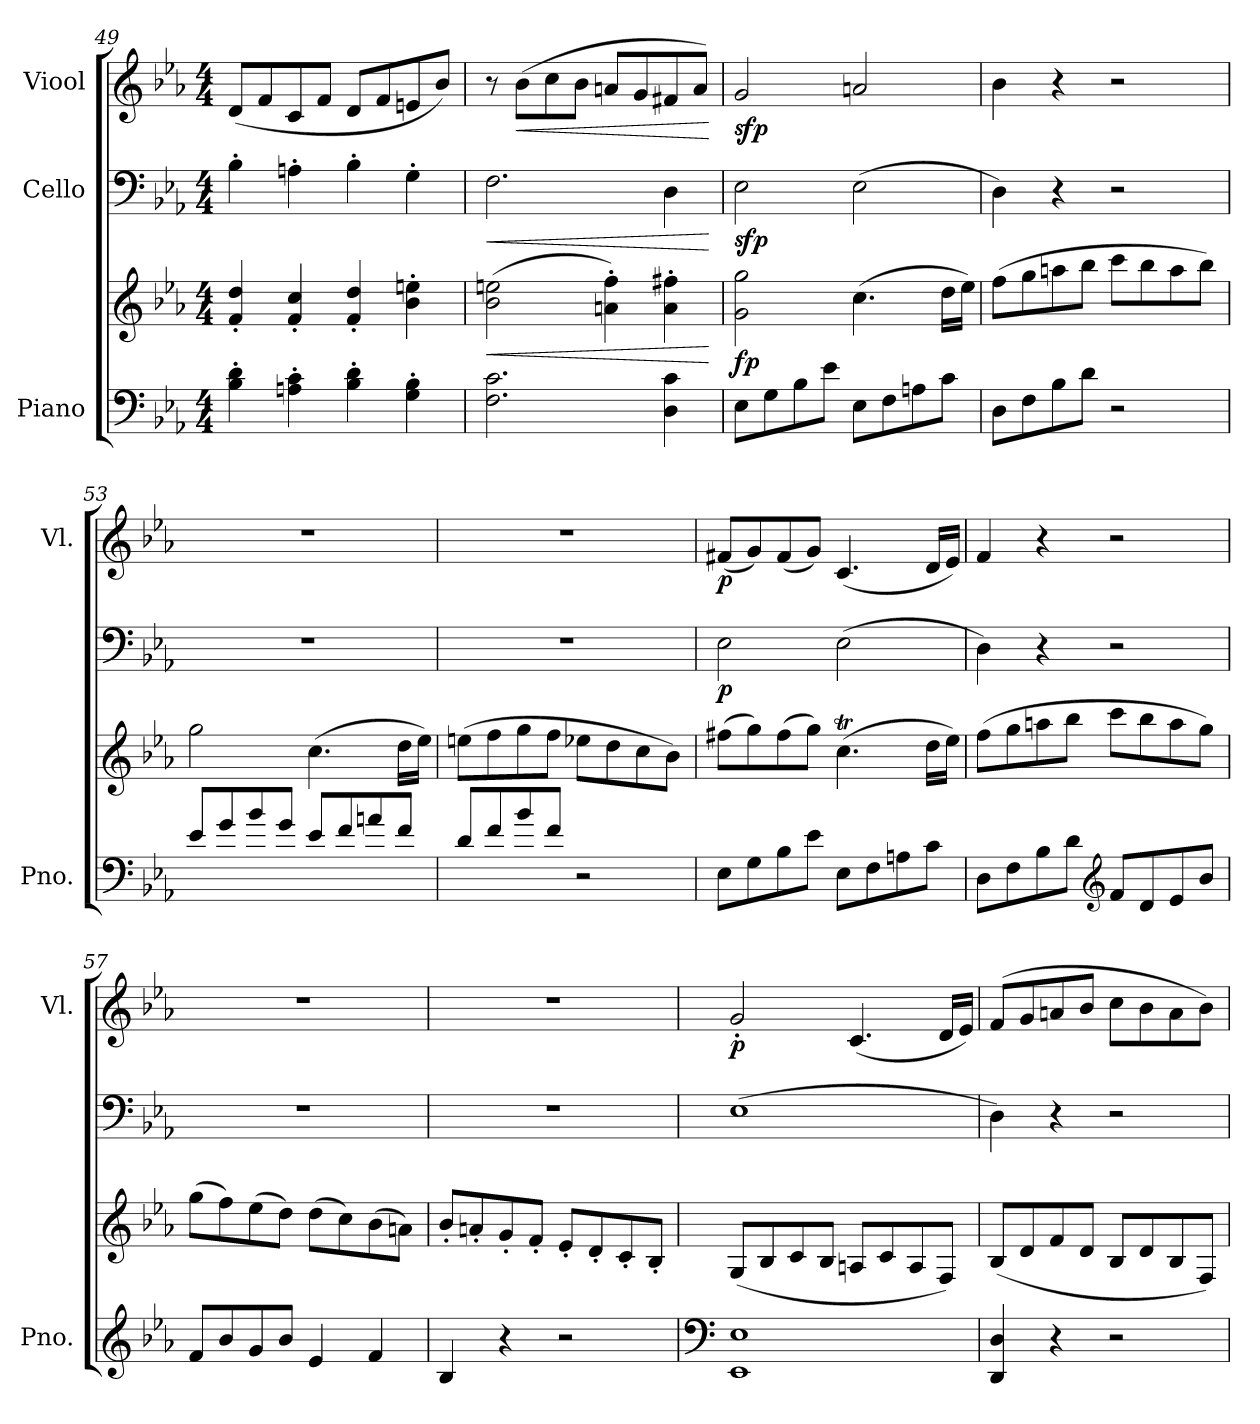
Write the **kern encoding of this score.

**kern	**kern	**dynam	**kern	**dynam	**kern	**dynam
*part3	*part3	*part3	*part2	*part2	*part1	*part1
*staff4	*staff3	*staff3/4	*staff2	*staff2	*staff1	*staff1
*I"Piano	*	*	*I"Cello	*	*I"Viool	*
*I'Pno.	*	*	*	*	*I'Vl.	*
!!LO:LB:g=z
*clefF4	*clefG2	*	*clefF4	*	*clefG2	*
*k[b-e-a-]	*k[b-e-a-]	*	*k[b-e-a-]	*	*k[b-e-a-]	*
*M4/4	*M4/4	*	*M4/4	*	*M4/4	*
=49	=49	=49	=49	=49	=49	=49
4B-\' 4d\'	4f/' 4dd/'	.	4B-'\	.	(<8d/L	.
.	.	.	.	.	8f/	.
4An\' 4c\'	4f/' 4cc/'	.	4An'\	.	8c/	.
.	.	.	.	.	8f/J	.
4B-\' 4d\'	4f/' 4dd/'	.	4B-'\	.	8d/L	.
.	.	.	.	.	8f/	.
4G\' 4B-\'	4b-\' 4een\'	.	4G'\	.	8en/	.
.	.	.	.	.	8b-/J)	.
=50	=50	=50	=50	=50	=50	=50
!	!	!LO:HP:b	!	!LO:HP:b	!	!
2.F\ 2.c\	(>2b-\ 2een\	<	2.F\	<	8r	.
!	!	!	!	!	!	!LO:HP:b
.	.	.	.	.	(>8b-\L	<
.	.	.	.	.	8cc\	.
.	.	.	.	.	8b-\J	.
.	4an\' 4ff\')	.	.	.	8an/L	.
.	.	.	.	.	8g/	.
4D\ 4c\	4a\' 4ff#X\'	.	4D\	.	8f#X/	.
.	.	.	.	.	8a/J)	.
.	.	[	.	[	.	[
=51	=51	=51	=51	=51	=51	=51
!	!	!LO:DY:b	!	!LO:DY:b	!	!LO:DY:b
8E-\L	2g\ 2gg\	fp	2E-\	sfp	2g/	sfp
8G\	.	.	.	.	.	.
8B-\	.	.	.	.	.	.
8e-\J	.	.	.	.	.	.
8E-\L	(>4.cc\	.	(>2E-\	.	2an/	.
8F\	.	.	.	.	.	.
8An\	.	.	.	.	.	.
8c\J	16dd\LL	.	.	.	.	.
.	16ee-\JJ)	.	.	.	.	.
=52	=52	=52	=52	=52	=52	=52
8D\L	(>8ff\L	.	4D\)	.	4b-\	.
8F\	8gg\	.	.	.	.	.
8B-\	8aan\	.	4r	.	4r	.
8d\J	8bb-\J	.	.	.	.	.
2r	8ccc\L	.	2r	.	2r	.
.	8bb-\	.	.	.	.	.
.	8aa\	.	.	.	.	.
.	8bb-\J)	.	.	.	.	.
!!LO:LB:g=z
=53	=53	=53	=53	=53	=53	=53
8e-/L	2gg\	.	1r	.	1r	.
8g/	.	.	.	.	.	.
8b-/	.	.	.	.	.	.
8g/J	.	.	.	.	.	.
8e-/L	(>4.cc\	.	.	.	.	.
8f/	.	.	.	.	.	.
8an/	.	.	.	.	.	.
8f/J	16dd\LL	.	.	.	.	.
.	16ee-\JJ)	.	.	.	.	.
=54	=54	=54	=54	=54	=54	=54
8d/L	(>8een\L	.	1r	.	1r	.
8f/	8ff\	.	.	.	.	.
8b-/	8gg\	.	.	.	.	.
8f/J	8ff\J	.	.	.	.	.
2r	8ee-X\L	.	.	.	.	.
.	8dd\	.	.	.	.	.
.	8cc\	.	.	.	.	.
.	8b-\J)	.	.	.	.	.
=55	=55	=55	=55	=55	=55	=55
!	!	!	!	!LO:DY:b	!	!LO:DY:b
8E-\L	(>8ff#X\L	.	2E-\	p	(<8f#X/L	p
8G\	8gg\)	.	.	.	8g/)	.
8B-\	(>8ff#\	.	.	.	(<8f#/	.
8e-\J	8gg\J)	.	.	.	8g/J)	.
8E-\L	(>4.ccT\	.	(>2E-\	.	(<4.c/	.
8F\	.	.	.	.	.	.
8An\	.	.	.	.	.	.
8c\J	16dd\LL	.	.	.	16d/LL	.
.	16ee-\JJ)	.	.	.	16e-/JJ)	.
=56	=56	=56	=56	=56	=56	=56
8D\L	(>8ff\L	.	4D\)	.	4f/	.
8F\	8gg\	.	.	.	.	.
8B-\	8aan\	.	4r	.	4r	.
8d\J	8bb-\J	.	.	.	.	.
*clefG2	*	*	*	*	*	*
8f/L	8ccc\L	.	2r	.	2r	.
8d/	8bb-\	.	.	.	.	.
8e-/	8aa\	.	.	.	.	.
8b-/J	8gg\J)	.	.	.	.	.
!!LO:PB:g=z
=57	=57	=57	=57	=57	=57	=57
8f/L	(>8gg\L	.	1r	.	1r	.
8b-/	8ff\)	.	.	.	.	.
8g/	(>8ee-\	.	.	.	.	.
8b-/J	8dd\J)	.	.	.	.	.
4e-/	(>8dd\L	.	.	.	.	.
.	8cc\)	.	.	.	.	.
4f/	(>8b-\	.	.	.	.	.
.	8an\J)	.	.	.	.	.
=58	=58	=58	=58	=58	=58	=58
4B-/	8b-'/L	.	1r	.	1r	.
.	8an'/	.	.	.	.	.
4r	8g'/	.	.	.	.	.
.	8f'/J	.	.	.	.	.
2r	8e-'/L	.	.	.	.	.
.	8d'/	.	.	.	.	.
.	8c'/	.	.	.	.	.
.	8B-'/J	.	.	.	.	.
=59	=59	=59	=59	=59	=59	=59
*clefF4	*	*	*	*	*	*
!	!	!	!	!	!	!LO:DY:b
1EE- 1E-	(<8G/L	.	(>1E-	.	2g'/	p
.	8B-/	.	.	.	.	.
.	8c/	.	.	.	.	.
.	8B-/J	.	.	.	.	.
.	8An/L	.	.	.	(<4.c/	.
.	8c/	.	.	.	.	.
.	8A/	.	.	.	.	.
.	8F/J)	.	.	.	16d/LL	.
.	.	.	.	.	16e-/JJ)	.
=60	=60	=60	=60	=60	=60	=60
4DD/ 4D/	(<8B-/L	.	4D\)	.	(>8f/L	.
.	8d/	.	.	.	8g/	.
4r	8f/	.	4r	.	8an/	.
.	8d/J	.	.	.	8b-/J	.
2r	8B-/L	.	2r	.	8cc\L	.
.	8d/	.	.	.	8b-\	.
.	8B-/	.	.	.	8a\	.
.	8F/J)	.	.	.	8b-\J)	.
=	=	=	=	=	=	=
*-	*-	*-	*-	*-	*-	*-
